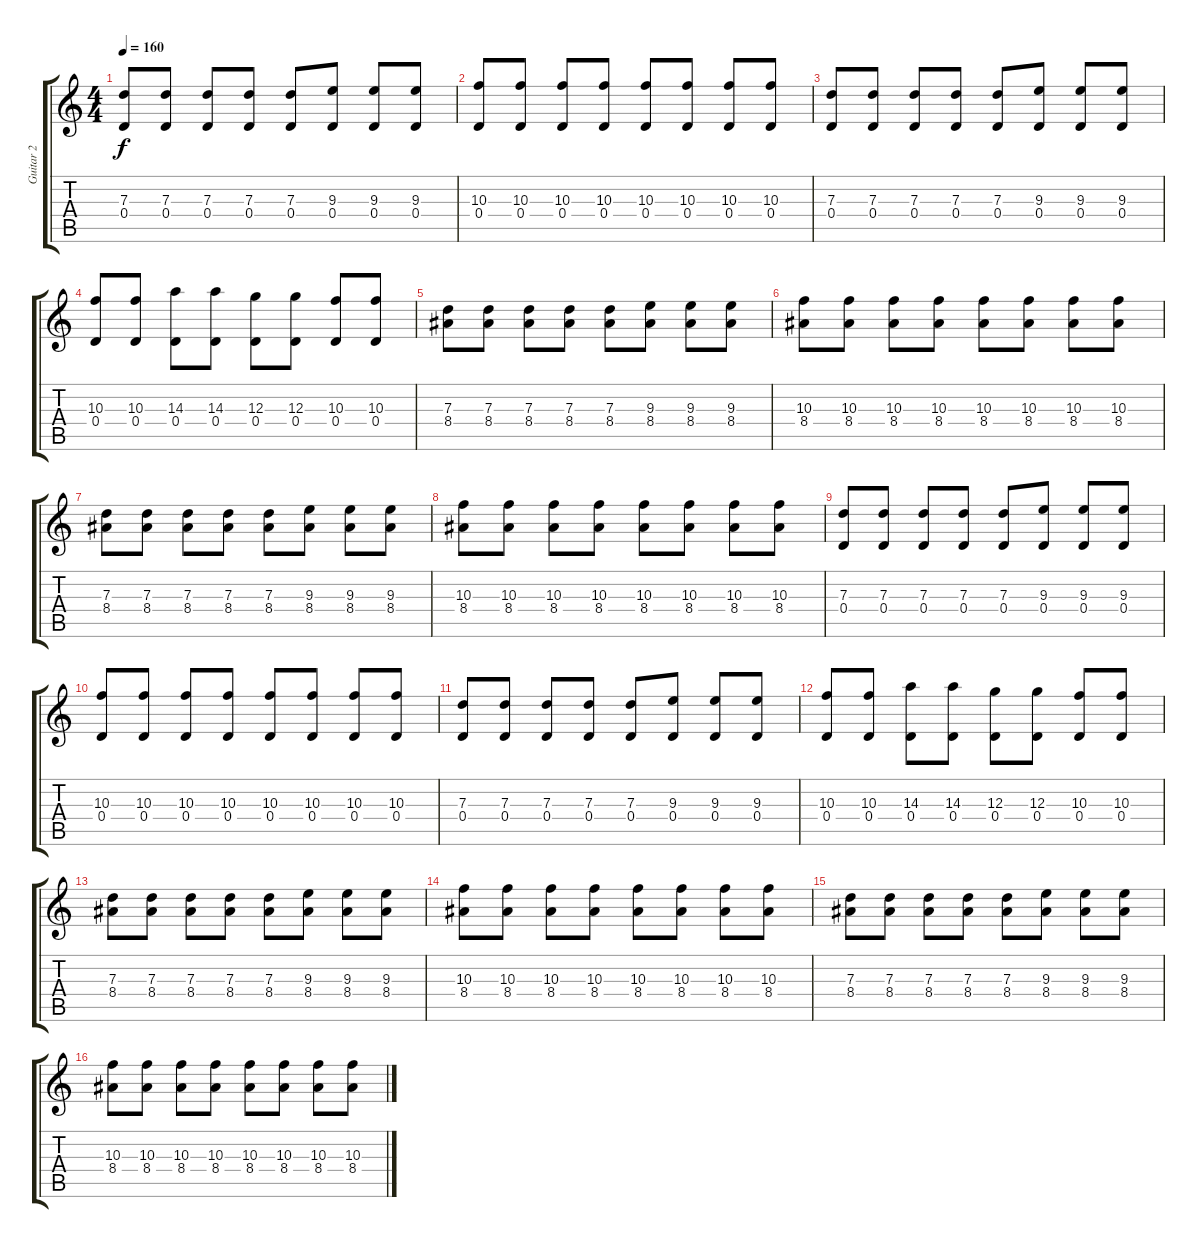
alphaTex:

\track ("Guitar 2" "Guitar 2") {instrument overdrivenguitar}
\staff {score tabs}
\tuning (E4 B3 G3 D3 A2 E2) {hide}
\ts (4 4)
\tempo 160
\clef g2
\ks c
(7.3 0.4).8{dy f} (7.3 0.4).8 (7.3 0.4).8 (7.3 0.4).8 (7.3 0.4).8 (9.3 0.4).8 (9.3 0.4).8 (9.3 0.4).8 |
(10.3 0.4).8 (10.3 0.4).8 (10.3 0.4).8 (10.3 0.4).8 (10.3 0.4).8 (10.3 0.4).8 (10.3 0.4).8 (10.3 0.4).8 |
(7.3 0.4).8 (7.3 0.4).8 (7.3 0.4).8 (7.3 0.4).8 (7.3 0.4).8 (9.3 0.4).8 (9.3 0.4).8 (9.3 0.4).8 |
(10.3 0.4).8 (10.3 0.4).8 (14.3 0.4).8 (14.3 0.4).8 (12.3 0.4).8 (12.3 0.4).8 (10.3 0.4).8 (10.3 0.4).8 |
(7.3 8.4).8 (7.3 8.4).8 (7.3 8.4).8 (7.3 8.4).8 (7.3 8.4).8 (9.3 8.4).8 (9.3 8.4).8 (9.3 8.4).8 |
(10.3 8.4).8 (10.3 8.4).8 (10.3 8.4).8 (10.3 8.4).8 (10.3 8.4).8 (10.3 8.4).8 (10.3 8.4).8 (10.3 8.4).8 |
(7.3 8.4).8 (7.3 8.4).8 (7.3 8.4).8 (7.3 8.4).8 (7.3 8.4).8 (9.3 8.4).8 (9.3 8.4).8 (9.3 8.4).8 |
(10.3 8.4).8 (10.3 8.4).8 (10.3 8.4).8 (10.3 8.4).8 (10.3 8.4).8 (10.3 8.4).8 (10.3 8.4).8 (10.3 8.4).8 |
(7.3 0.4).8 (7.3 0.4).8 (7.3 0.4).8 (7.3 0.4).8 (7.3 0.4).8 (9.3 0.4).8 (9.3 0.4).8 (9.3 0.4).8 |
(10.3 0.4).8 (10.3 0.4).8 (10.3 0.4).8 (10.3 0.4).8 (10.3 0.4).8 (10.3 0.4).8 (10.3 0.4).8 (10.3 0.4).8 |
(7.3 0.4).8 (7.3 0.4).8 (7.3 0.4).8 (7.3 0.4).8 (7.3 0.4).8 (9.3 0.4).8 (9.3 0.4).8 (9.3 0.4).8 |
(10.3 0.4).8 (10.3 0.4).8 (14.3 0.4).8 (14.3 0.4).8 (12.3 0.4).8 (12.3 0.4).8 (10.3 0.4).8 (10.3 0.4).8 |
(7.3 8.4).8 (7.3 8.4).8 (7.3 8.4).8 (7.3 8.4).8 (7.3 8.4).8 (9.3 8.4).8 (9.3 8.4).8 (9.3 8.4).8 |
(10.3 8.4).8 (10.3 8.4).8 (10.3 8.4).8 (10.3 8.4).8 (10.3 8.4).8 (10.3 8.4).8 (10.3 8.4).8 (10.3 8.4).8 |
(7.3 8.4).8 (7.3 8.4).8 (7.3 8.4).8 (7.3 8.4).8 (7.3 8.4).8 (9.3 8.4).8 (9.3 8.4).8 (9.3 8.4).8 |
(10.3 8.4).8 (10.3 8.4).8 (10.3 8.4).8 (10.3 8.4).8 (10.3 8.4).8 (10.3 8.4).8 (10.3 8.4).8 (10.3 8.4).8
